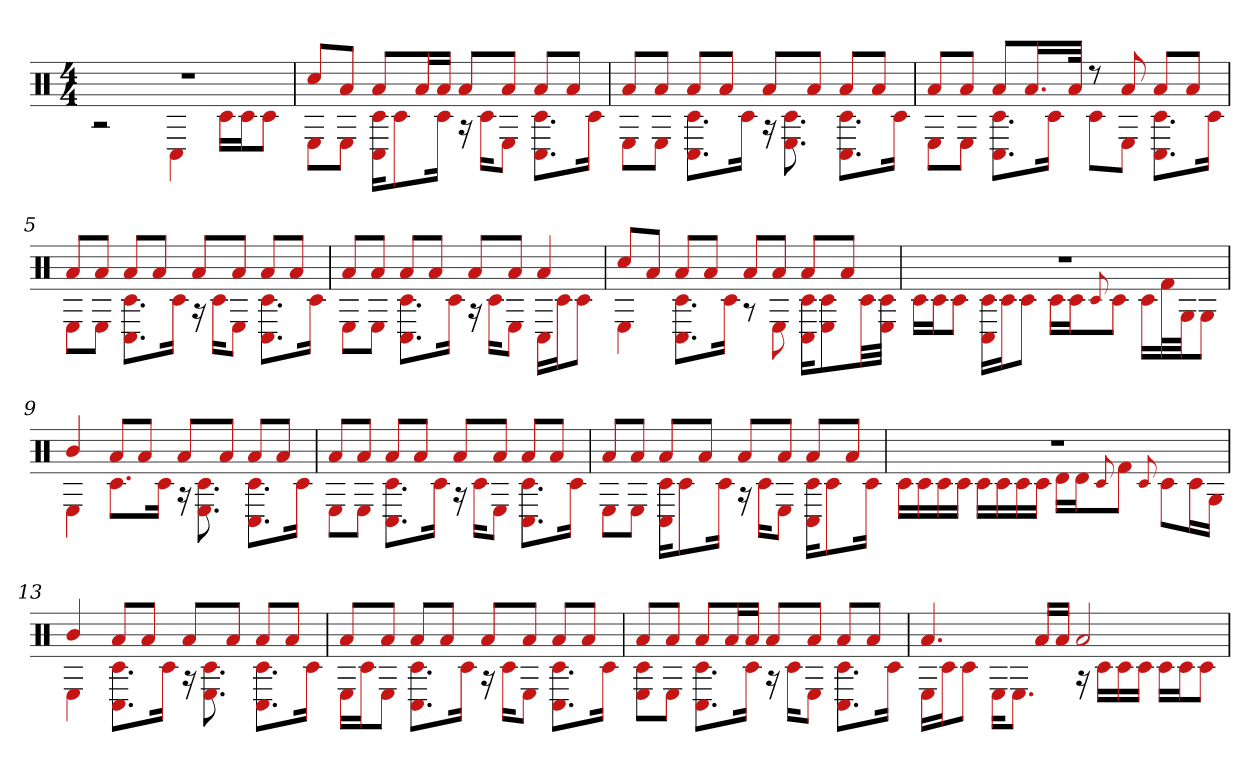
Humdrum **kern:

**kern
*part1
*staff1
*clefX
*k[]
*M4/4
=1
*^
1r	2r
.	4C#
.	16c#LL
.	16c#J
.	8c#J
=2	=2
8cc#L	8EL
8aJ	8EJ
8aL	16C# 16c#KL
.	8c#
16aL	.
16aJJ	16c#Jk
8aL	16r
.	16c#KL
8aJ	8EJ
8aL	8.C# 8.c#L
8aJ	.
.	16c#Jk
=3	=3
8aL	8EL
8aJ	8EJ
8aL	8.C# 8.c#L
8aJ	.
.	16c#Jk
8aL	16r
.	8.c# 8.E
8aJ	.
8aL	8.C# 8.c#L
8aJ	.
.	16c#Jk
=4	=4
8aL	8EL
8aJ	8EJ
8aL	8.C# 8.c#L
16.aL	.
.	16c#Jk
32aJJk	.
8r	8c#L
8a	8EJ
8aL	8.C# 8.c#L
8aJ	.
.	16c#Jk
=5	=5
8aL	8EL
8aJ	8EJ
8aL	8.C# 8.c#L
8aJ	.
.	16c#Jk
8aL	16r
.	16c#KL
8aJ	8EJ
8aL	8.C# 8.c#L
8aJ	.
.	16c#Jk
=6	=6
8aL	8EL
8aJ	8EJ
8aL	8.C# 8.c#L
8aJ	.
.	16c#Jk
8aL	16r
.	16c#KL
8aJ	8EJ
4a	16C#LL
.	16c#J
.	8c#J
=7	=7
8cc#L	4E
8aJ	.
8aL	8.C# 8.c#L
8aJ	.
.	16c#Jk
8aL	8r
8aJ	8E
8aL	16C# 16c#KL
.	8c# 8E
8aJ	.
.	32c#LL
.	32E 32c#JJJ
=8	=8
1r	16c#LL
.	16c#J
.	8c#J
.	16c# 16C#LL
.	16c#J
.	8c#J
.	16c#LL
.	16c#J
.	8qqc#
.	8c#J
.	16c#LL
.	32f#L
.	32GJJ
.	8GJ
=9	=9
4b	4E
8aL	8.c#L
8aJ	.
.	16c#Jk
8aL	16r
.	8.c# 8.E
8aJ	.
8aL	8.C# 8.c#L
8aJ	.
.	16c#Jk
=10	=10
8aL	8EL
8aJ	8EJ
8aL	8.c# 8.C#L
8aJ	.
.	16c#Jk
8aL	16r
.	16c#KL
8aJ	8EJ
8aL	8.C# 8.c#L
8aJ	.
.	16c#Jk
=11	=11
8aL	8EL
8aJ	8EJ
8aL	16C# 16c#KL
.	8c#
8aJ	.
.	16c#Jk
8aL	16r
.	16c#KL
8aJ	8EJ
8aL	16C# 16c#KL
.	8c#
8aJ	.
.	16c#Jk
=12	=12
1r	16c#LL
.	16c#
.	16c#
.	16c#JJ
.	16c#LL
.	16c#
.	16c#
.	16c#JJ
.	16dLL
.	16dJ
.	8qqc#
.	8f#J
.	8qqc#
.	8c#L
.	16c#L
.	16GJJ
=13	=13
4b	4E
8aL	8.C# 8.c#L
8aJ	.
.	16c#Jk
8aL	16r
.	8.c# 8.E
8aJ	.
8aL	8.C# 8.c#L
8aJ	.
.	16c#Jk
=14	=14
8aL	16ELL
.	16c#J
8aJ	8EJ
8aL	8.C# 8.c#L
8aJ	.
.	16c#Jk
8aL	16r
.	16c#KL
8aJ	8EJ
8aL	8.C# 8.c#L
8aJ	.
.	16c#Jk
=15	=15
8aL	8E 8c#L
8aJ	8EJ
8aL	8.C# 8.c#L
16aL	.
16aJJ	16c#Jk
8aL	16r
.	16c#KL
8aJ	8EJ
8aL	8.C# 8.c#L
8aJ	.
.	16c#Jk
=16	=16
4.a	16ELL
.	16c#J
.	8c#J
.	16EKL
.	8.EJ
16aLL	.
16aJJ	.
2a	16r
.	16c#LL
.	16c#
.	16c#JJ
.	16c#LL
.	16c#J
.	8c#J
*v	*v
=
*-
